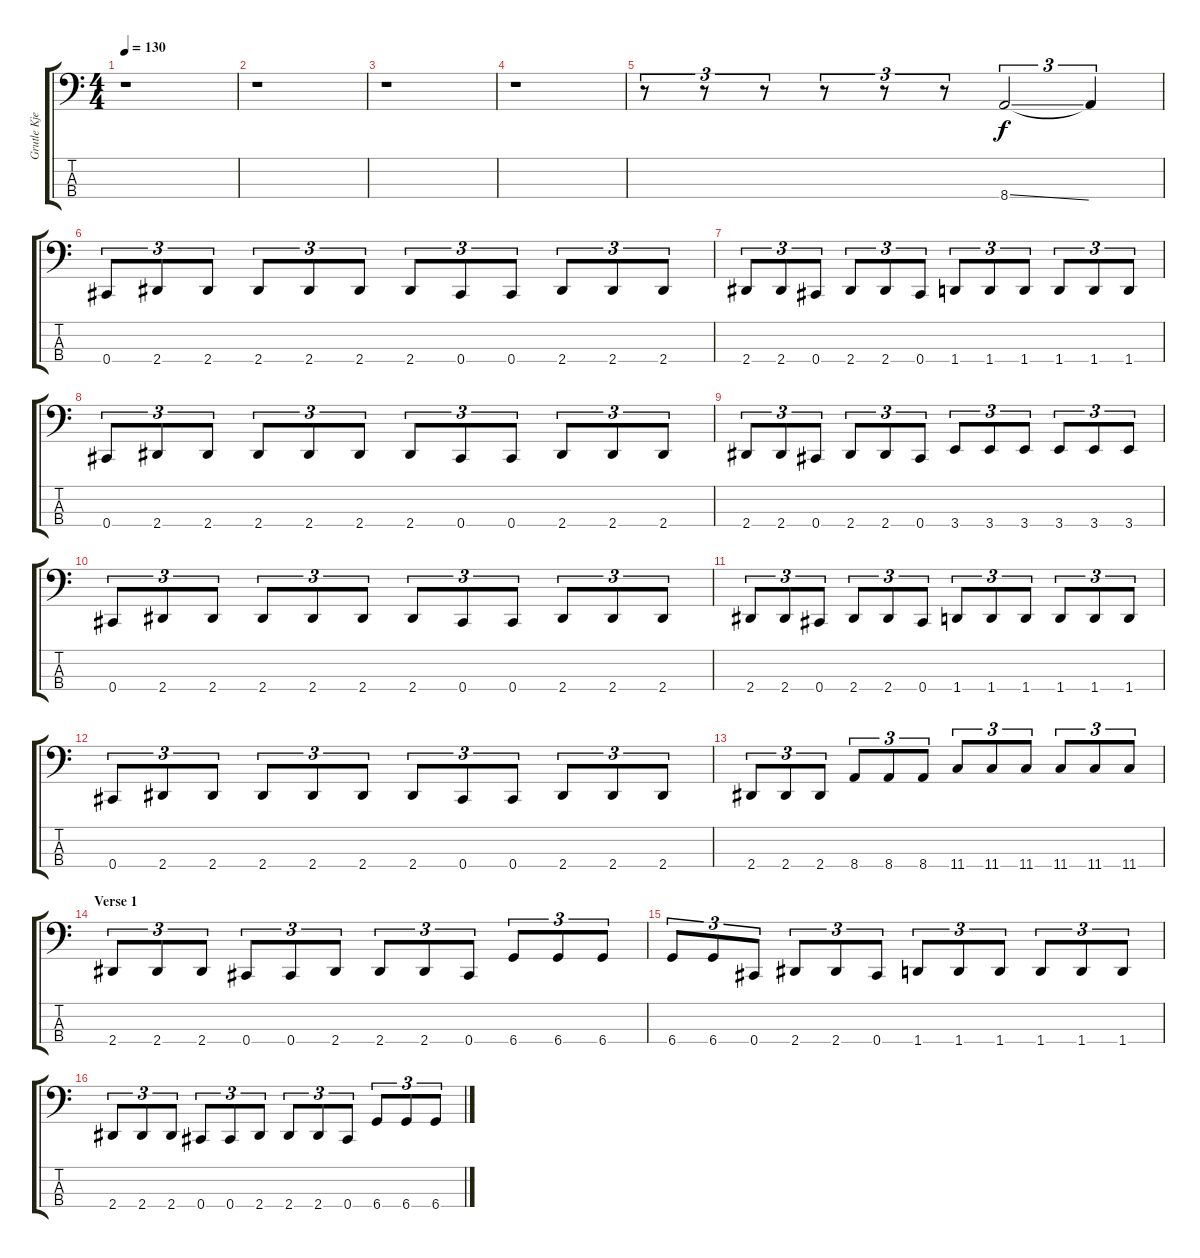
\track ("Grutle Kjellson" "Grutle Kje") {instrument electricbasspick}
\staff {score tabs}
\tuning (E2 B1 Gb1 Db1) {hide}
\ts (4 4)
\tempo 130
\clef f4
\ks c
r.1{dy f} |
r.1 |
r.1 |
r.1 |
r.8{tu (3 2)} r.8{tu (3 2)} r.8{tu (3 2)} r.8{tu (3 2)} r.8{tu (3 2)} r.8{tu (3 2)} 8.4{ss}.2{tu (3 2)} 8.4{t}.4{tu (3 2)} |
0.4.8{tu (3 2)} 2.4.8{tu (3 2)} 2.4.8{tu (3 2)} 2.4.8{tu (3 2)} 2.4.8{tu (3 2)} 2.4.8{tu (3 2)} 2.4.8{tu (3 2)} 0.4.8{tu (3 2)} 0.4.8{tu (3 2)} 2.4.8{tu (3 2)} 2.4.8{tu (3 2)} 2.4.8{tu (3 2)} |
2.4.8{tu (3 2)} 2.4.8{tu (3 2)} 0.4.8{tu (3 2)} 2.4.8{tu (3 2)} 2.4.8{tu (3 2)} 0.4.8{tu (3 2)} 1.4.8{tu (3 2)} 1.4.8{tu (3 2)} 1.4.8{tu (3 2)} 1.4.8{tu (3 2)} 1.4.8{tu (3 2)} 1.4.8{tu (3 2)} |
0.4.8{tu (3 2)} 2.4.8{tu (3 2)} 2.4.8{tu (3 2)} 2.4.8{tu (3 2)} 2.4.8{tu (3 2)} 2.4.8{tu (3 2)} 2.4.8{tu (3 2)} 0.4.8{tu (3 2)} 0.4.8{tu (3 2)} 2.4.8{tu (3 2)} 2.4.8{tu (3 2)} 2.4.8{tu (3 2)} |
2.4.8{tu (3 2)} 2.4.8{tu (3 2)} 0.4.8{tu (3 2)} 2.4.8{tu (3 2)} 2.4.8{tu (3 2)} 0.4.8{tu (3 2)} 3.4.8{tu (3 2)} 3.4.8{tu (3 2)} 3.4.8{tu (3 2)} 3.4.8{tu (3 2)} 3.4.8{tu (3 2)} 3.4.8{tu (3 2)} |
0.4.8{tu (3 2)} 2.4.8{tu (3 2)} 2.4.8{tu (3 2)} 2.4.8{tu (3 2)} 2.4.8{tu (3 2)} 2.4.8{tu (3 2)} 2.4.8{tu (3 2)} 0.4.8{tu (3 2)} 0.4.8{tu (3 2)} 2.4.8{tu (3 2)} 2.4.8{tu (3 2)} 2.4.8{tu (3 2)} |
2.4.8{tu (3 2)} 2.4.8{tu (3 2)} 0.4.8{tu (3 2)} 2.4.8{tu (3 2)} 2.4.8{tu (3 2)} 0.4.8{tu (3 2)} 1.4.8{tu (3 2)} 1.4.8{tu (3 2)} 1.4.8{tu (3 2)} 1.4.8{tu (3 2)} 1.4.8{tu (3 2)} 1.4.8{tu (3 2)} |
0.4.8{tu (3 2)} 2.4.8{tu (3 2)} 2.4.8{tu (3 2)} 2.4.8{tu (3 2)} 2.4.8{tu (3 2)} 2.4.8{tu (3 2)} 2.4.8{tu (3 2)} 0.4.8{tu (3 2)} 0.4.8{tu (3 2)} 2.4.8{tu (3 2)} 2.4.8{tu (3 2)} 2.4.8{tu (3 2)} |
2.4.8{tu (3 2)} 2.4.8{tu (3 2)} 2.4.8{tu (3 2)} 8.4.8{tu (3 2)} 8.4.8{tu (3 2)} 8.4.8{tu (3 2)} 11.4.8{tu (3 2)} 11.4.8{tu (3 2)} 11.4.8{tu (3 2)} 11.4.8{tu (3 2)} 11.4.8{tu (3 2)} 11.4.8{tu (3 2)} |
\section ("" "Verse 1")
2.4.8{tu (3 2)} 2.4.8{tu (3 2)} 2.4.8{tu (3 2)} 0.4.8{tu (3 2)} 0.4.8{tu (3 2)} 2.4.8{tu (3 2)} 2.4.8{tu (3 2)} 2.4.8{tu (3 2)} 0.4.8{tu (3 2)} 6.4.8{tu (3 2)} 6.4.8{tu (3 2)} 6.4.8{tu (3 2)} |
6.4.8{tu (3 2)} 6.4.8{tu (3 2)} 0.4.8{tu (3 2)} 2.4.8{tu (3 2)} 2.4.8{tu (3 2)} 0.4.8{tu (3 2)} 1.4.8{tu (3 2)} 1.4.8{tu (3 2)} 1.4.8{tu (3 2)} 1.4.8{tu (3 2)} 1.4.8{tu (3 2)} 1.4.8{tu (3 2)} |
2.4.8{tu (3 2)} 2.4.8{tu (3 2)} 2.4.8{tu (3 2)} 0.4.8{tu (3 2)} 0.4.8{tu (3 2)} 2.4.8{tu (3 2)} 2.4.8{tu (3 2)} 2.4.8{tu (3 2)} 0.4.8{tu (3 2)} 6.4.8{tu (3 2)} 6.4.8{tu (3 2)} 6.4.8{tu (3 2)}
